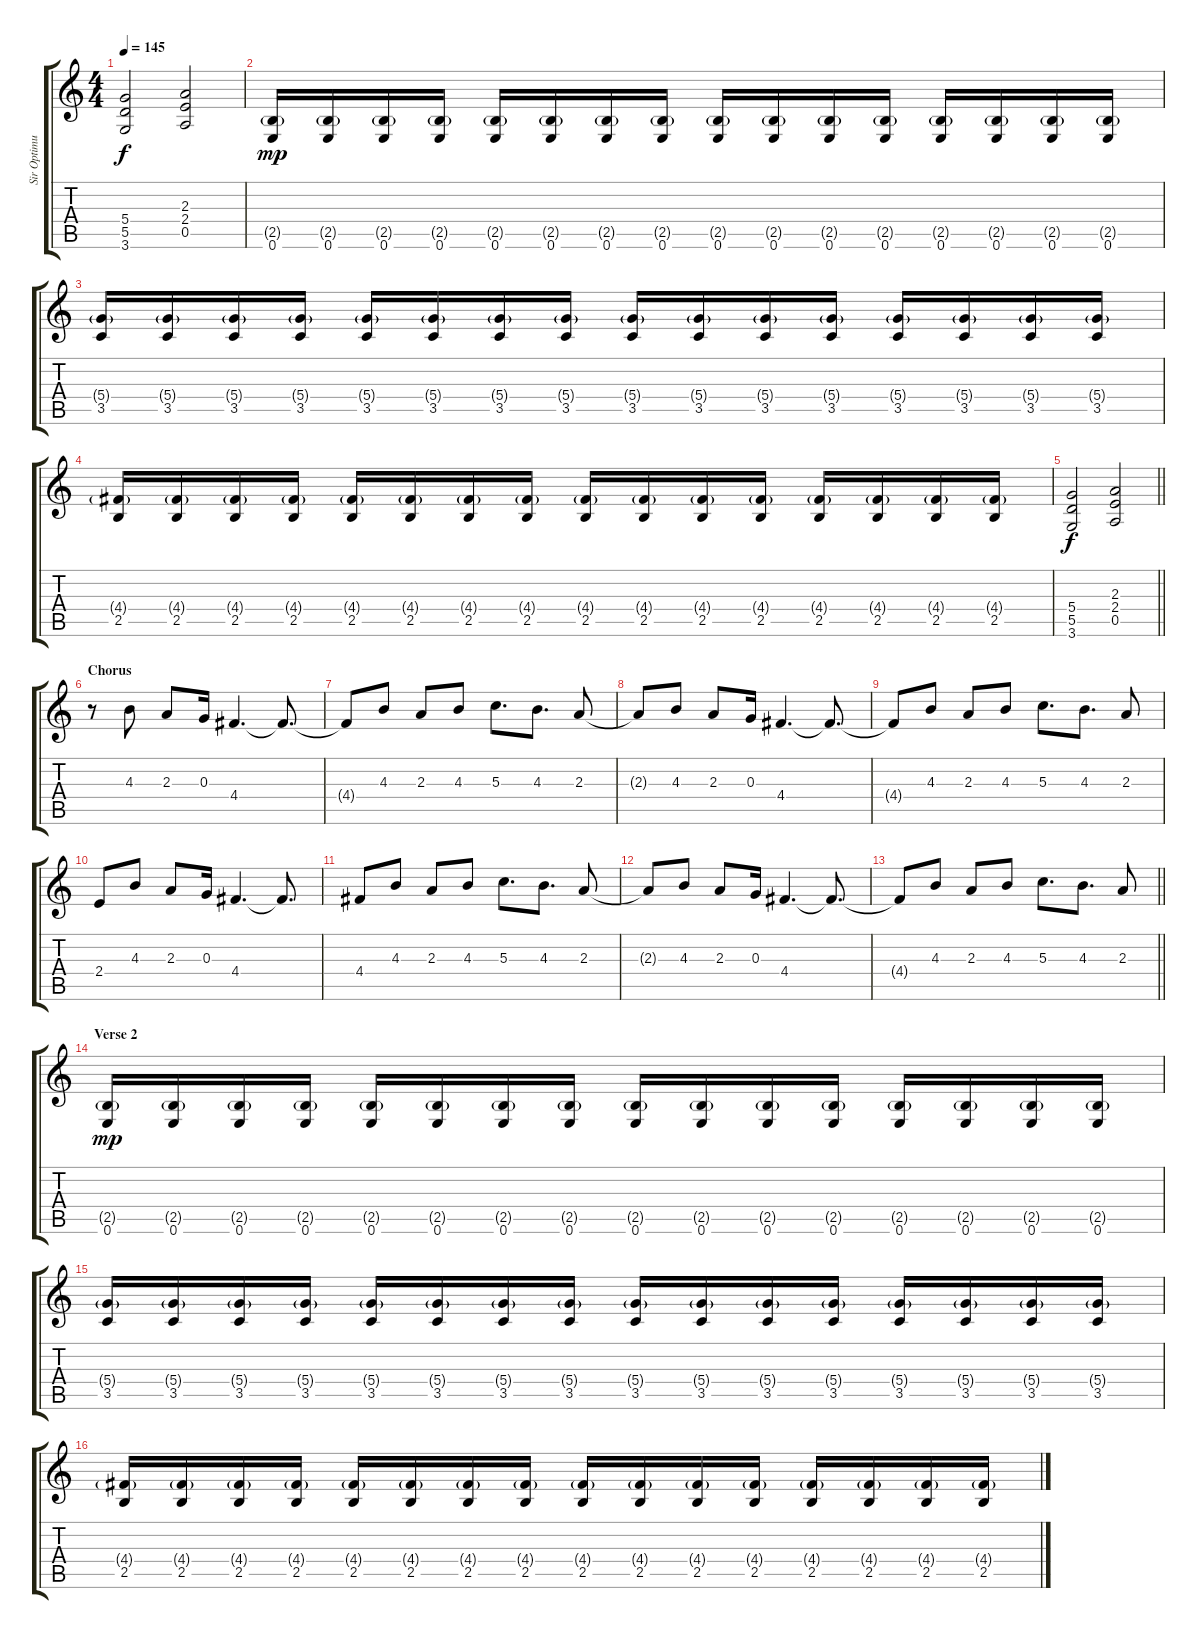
\track ("Sir Optimus Prime" "Sir Optimu") {instrument distortionguitar}
\staff {score tabs}
\tuning (E4 B3 G3 D3 A2 E2) {hide}
\ts (4 4)
\tempo 145
\clef g2
\ks c
(5.4 5.5 3.6).2{dy f} (2.3 2.4 0.5).2 |
(2.5{g} 0.6).16{dy mp} (2.5{g} 0.6).16 (2.5{g} 0.6).16 (2.5{g} 0.6).16 (2.5{g} 0.6).16 (2.5{g} 0.6).16 (2.5{g} 0.6).16 (2.5{g} 0.6).16 (2.5{g} 0.6).16 (2.5{g} 0.6).16 (2.5{g} 0.6).16 (2.5{g} 0.6).16 (2.5{g} 0.6).16 (2.5{g} 0.6).16 (2.5{g} 0.6).16 (2.5{g} 0.6).16 |
(5.4{g} 3.5).16 (5.4{g} 3.5).16 (5.4{g} 3.5).16 (5.4{g} 3.5).16 (5.4{g} 3.5).16 (5.4{g} 3.5).16 (5.4{g} 3.5).16 (5.4{g} 3.5).16 (5.4{g} 3.5).16 (5.4{g} 3.5).16 (5.4{g} 3.5).16 (5.4{g} 3.5).16 (5.4{g} 3.5).16 (5.4{g} 3.5).16 (5.4{g} 3.5).16 (5.4{g} 3.5).16 |
(4.4{g} 2.5).16 (4.4{g} 2.5).16 (4.4{g} 2.5).16 (4.4{g} 2.5).16 (4.4{g} 2.5).16 (4.4{g} 2.5).16 (4.4{g} 2.5).16 (4.4{g} 2.5).16 (4.4{g} 2.5).16 (4.4{g} 2.5).16 (4.4{g} 2.5).16 (4.4{g} 2.5).16 (4.4{g} 2.5).16 (4.4{g} 2.5).16 (4.4{g} 2.5).16 (4.4{g} 2.5).16 |
\barLineRight lightlight
(5.4 5.5 3.6).2{dy f} (2.3 2.4 0.5).2 |
\section ("" "Chorus")
r.8 4.3.8 2.3.8 0.3.16 4.4.4{d} 4.4{t}.8{d} |
4.4{t}.8 4.3.8 2.3.8 4.3.8 5.3.8{d} 4.3.8{d} 2.3.8 |
2.3{t}.8 4.3.8 2.3.8 0.3.16 4.4.4{d} 4.4{t}.8{d} |
4.4{t}.8 4.3.8 2.3.8 4.3.8 5.3.8{d} 4.3.8{d} 2.3.8 |
2.4.8 4.3.8 2.3.8 0.3.16 4.4.4{d} 4.4{t}.8{d} |
4.4.8 4.3.8 2.3.8 4.3.8 5.3.8{d} 4.3.8{d} 2.3.8 |
2.3{t}.8 4.3.8 2.3.8 0.3.16 4.4.4{d} 4.4{t}.8{d} |
\barLineRight lightlight
4.4{t}.8 4.3.8 2.3.8 4.3.8 5.3.8{d} 4.3.8{d} 2.3.8 |
\section ("" "Verse 2")
(2.5{g} 0.6).16{dy mp} (2.5{g} 0.6).16 (2.5{g} 0.6).16 (2.5{g} 0.6).16 (2.5{g} 0.6).16 (2.5{g} 0.6).16 (2.5{g} 0.6).16 (2.5{g} 0.6).16 (2.5{g} 0.6).16 (2.5{g} 0.6).16 (2.5{g} 0.6).16 (2.5{g} 0.6).16 (2.5{g} 0.6).16 (2.5{g} 0.6).16 (2.5{g} 0.6).16 (2.5{g} 0.6).16 |
(5.4{g} 3.5).16 (5.4{g} 3.5).16 (5.4{g} 3.5).16 (5.4{g} 3.5).16 (5.4{g} 3.5).16 (5.4{g} 3.5).16 (5.4{g} 3.5).16 (5.4{g} 3.5).16 (5.4{g} 3.5).16 (5.4{g} 3.5).16 (5.4{g} 3.5).16 (5.4{g} 3.5).16 (5.4{g} 3.5).16 (5.4{g} 3.5).16 (5.4{g} 3.5).16 (5.4{g} 3.5).16 |
(4.4{g} 2.5).16 (4.4{g} 2.5).16 (4.4{g} 2.5).16 (4.4{g} 2.5).16 (4.4{g} 2.5).16 (4.4{g} 2.5).16 (4.4{g} 2.5).16 (4.4{g} 2.5).16 (4.4{g} 2.5).16 (4.4{g} 2.5).16 (4.4{g} 2.5).16 (4.4{g} 2.5).16 (4.4{g} 2.5).16 (4.4{g} 2.5).16 (4.4{g} 2.5).16 (4.4{g} 2.5).16
